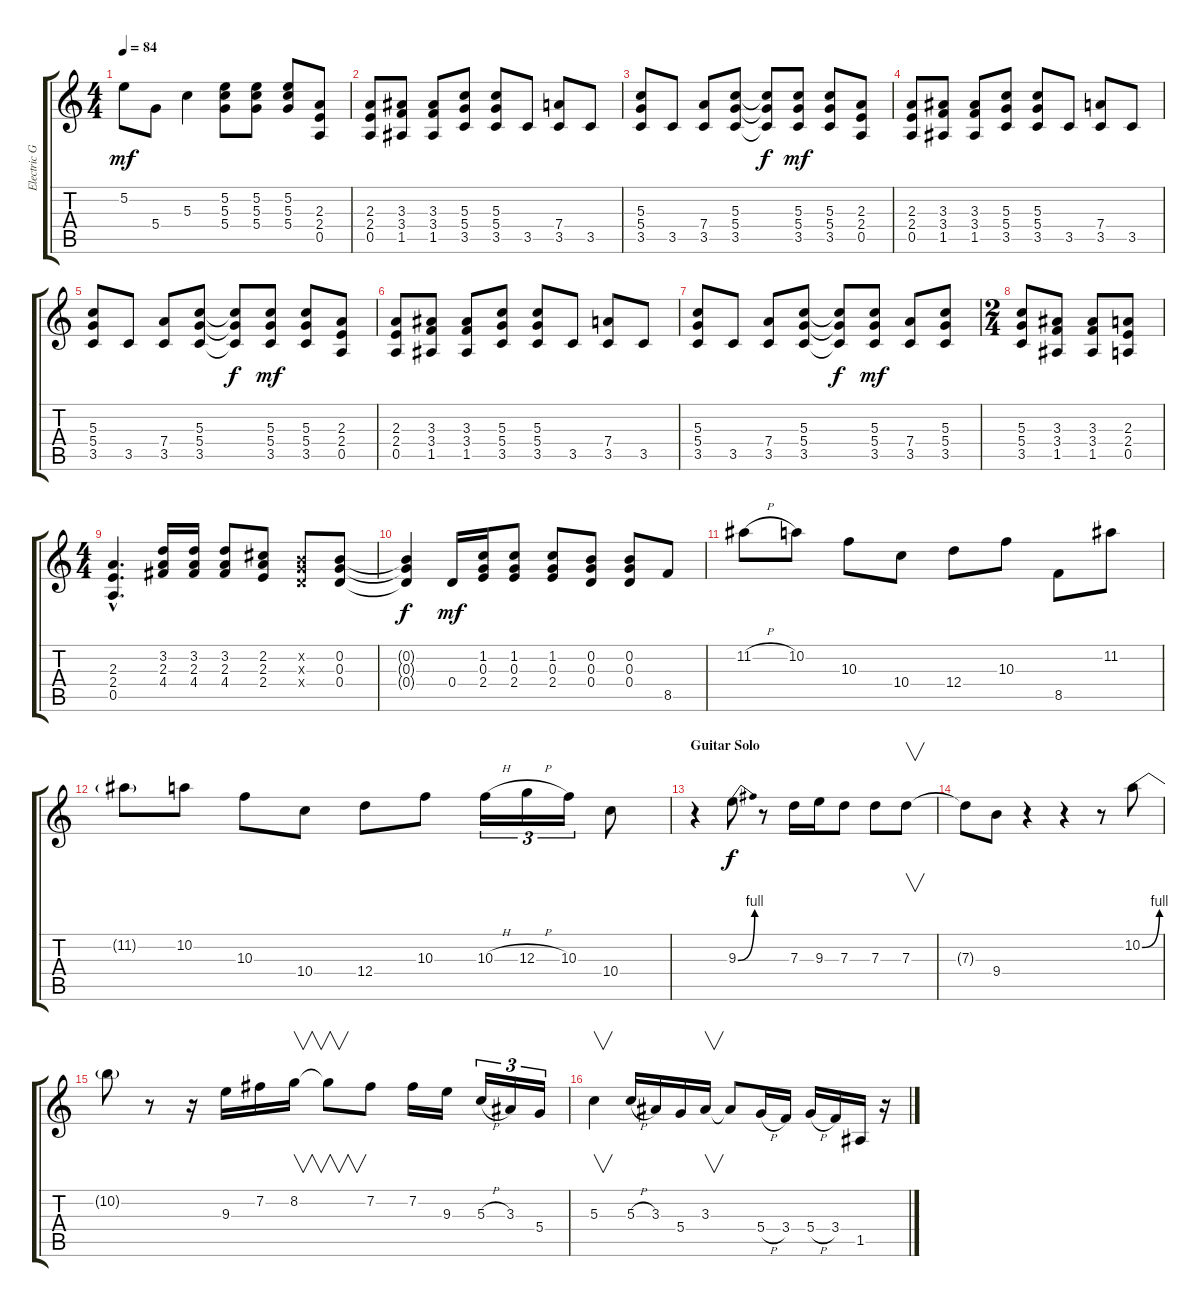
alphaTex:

\track ("Electric Guitar 2 (Lead)" "Electric G") {instrument electricguitarclean}
\staff {score tabs}
\tuning (E4 B3 G3 D3 A2 E2) {hide}
\ts (4 4)
\tempo 84
\clef g2
\ks c
5.2.8{dy mf} 5.4.8 5.3.4 (5.2 5.3 5.4).8 (5.2 5.3 5.4).8 (5.2 5.3 5.4).8 (2.3 2.4 0.5).8 |
(2.3 2.4 0.5).8 (3.3 3.4 1.5).8 (3.3 3.4 1.5).8 (5.3 5.4 3.5).8 (5.3 5.4 3.5).8 3.5.8 (7.4 3.5).8 3.5.8 |
(5.3 5.4 3.5).8 3.5.8 (7.4 3.5).8 (5.3 5.4 3.5).8 (5.3{t} 5.4{t} 3.5{t}).8{dy f} (5.3 5.4 3.5).8{dy mf} (5.3 5.4 3.5).8 (2.3 2.4 0.5).8 |
(2.3 2.4 0.5).8 (3.3 3.4 1.5).8 (3.3 3.4 1.5).8 (5.3 5.4 3.5).8 (5.3 5.4 3.5).8 3.5.8 (7.4 3.5).8 3.5.8 |
(5.3 5.4 3.5).8 3.5.8 (7.4 3.5).8 (5.3 5.4 3.5).8 (5.3{t} 5.4{t} 3.5{t}).8{dy f} (5.3 5.4 3.5).8{dy mf} (5.3 5.4 3.5).8 (2.3 2.4 0.5).8 |
(2.3 2.4 0.5).8 (3.3 3.4 1.5).8 (3.3 3.4 1.5).8 (5.3 5.4 3.5).8 (5.3 5.4 3.5).8 3.5.8 (7.4 3.5).8 3.5.8 |
(5.3 5.4 3.5).8 3.5.8 (7.4 3.5).8 (5.3 5.4 3.5).8 (5.3{t} 5.4{t} 3.5{t}).8{dy f} (5.3 5.4 3.5).8{dy mf} (7.4 3.5).8 (5.3 5.4 3.5).8 |
\ts (2 4)
(5.3 5.4 3.5).8 (3.3 3.4 1.5).8 (3.3 3.4 1.5).8 (2.3 2.4 0.5).8 |
\ts (4 4)
(2.3{hac} 2.4{hac} 0.5{hac}).4{d} (3.2 2.3 4.4).16 (3.2 2.3 4.4).16 (3.2 2.3 4.4).8 (2.2 2.3 2.4).8 (0.2{x} 0.3{x} 0.4{x}).8 (0.2 0.3 0.4).8 |
(0.2{t} 0.3{t} 0.4{t}).4{dy f} 0.4.16{dy mf} (1.2 0.3 2.4).16 (1.2 0.3 2.4).8 (1.2 0.3 2.4).8 (0.2 0.3 0.4).8 (0.2 0.3 0.4).8 8.5.8 |
11.2{h}.8 10.2.8 10.3.8 10.4.8 12.4.8 10.3.8 8.5.8 11.2.8 |
11.2{g}.8 10.2.8 10.3.8 10.4.8 12.4.8 10.3.8 10.3{h}.16{tu (3 2)} 12.3{h}.16{tu (3 2)} 10.3.16{tu (3 2)} 10.4.8 |
\section ("" "Guitar Solo")
r.4 9.3{be (bend 0 0 60 4)}.8{dy f} r.8 7.3.16 9.3.16 7.3.8 7.3.8 7.3.8{v} |
7.3{t}.8 9.4.8 r.4 r.4 r.8 10.2{be (bend 0 0 60 4)}.8 |
10.2{t}.8 r.8 r.16 9.3.16 7.2.16 8.2.16{v} 8.2{t}.8{v} 7.2.8 7.2.16 9.3.16 5.3{h}.16{tu (3 2)} 3.3.16{tu (3 2)} 5.4.16{tu (3 2)} |
5.3.4{v} 5.3{h}.16 3.3.16 5.4.16 3.3.16{v} 3.3{t}.8 5.4{h}.16 3.4.16 5.4{h}.16 3.4.16 1.5.16 r.16
